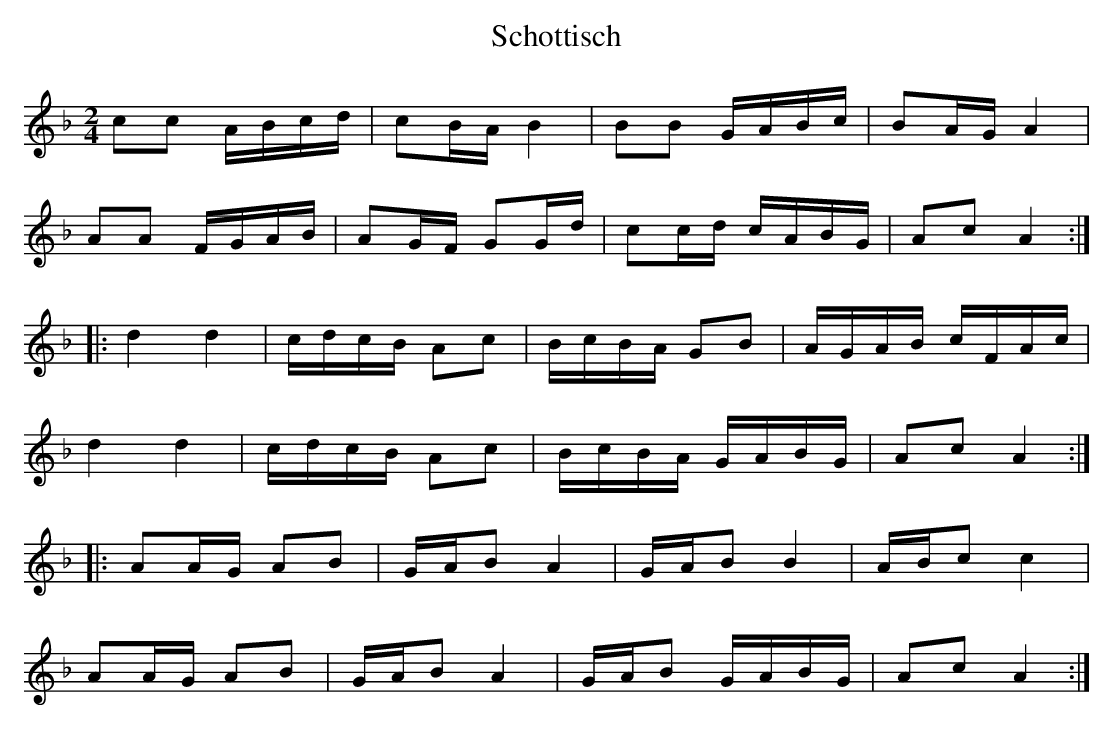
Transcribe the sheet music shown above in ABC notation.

X:1
T:Schottisch
M:2/4
L:1/16
K:F
c2c2 ABcd|c2BAB4|B2B2 GABc|B2AGA4|
A2A2 FGAB|A2GF G2Gd|c2cd cABG|A2c2A4:|
|:d4d4|cdcB A2c2|BcBA G2B2|AGAB cFAc|
d4d4|cdcB A2c2|BcBA GABG|A2c2A4:|
|:A2AG A2B2|GAB2A4|GAB2B4|ABc2c4|
A2AG A2B2|GAB2A4|GAB2 GABG|A2c2A4:|
